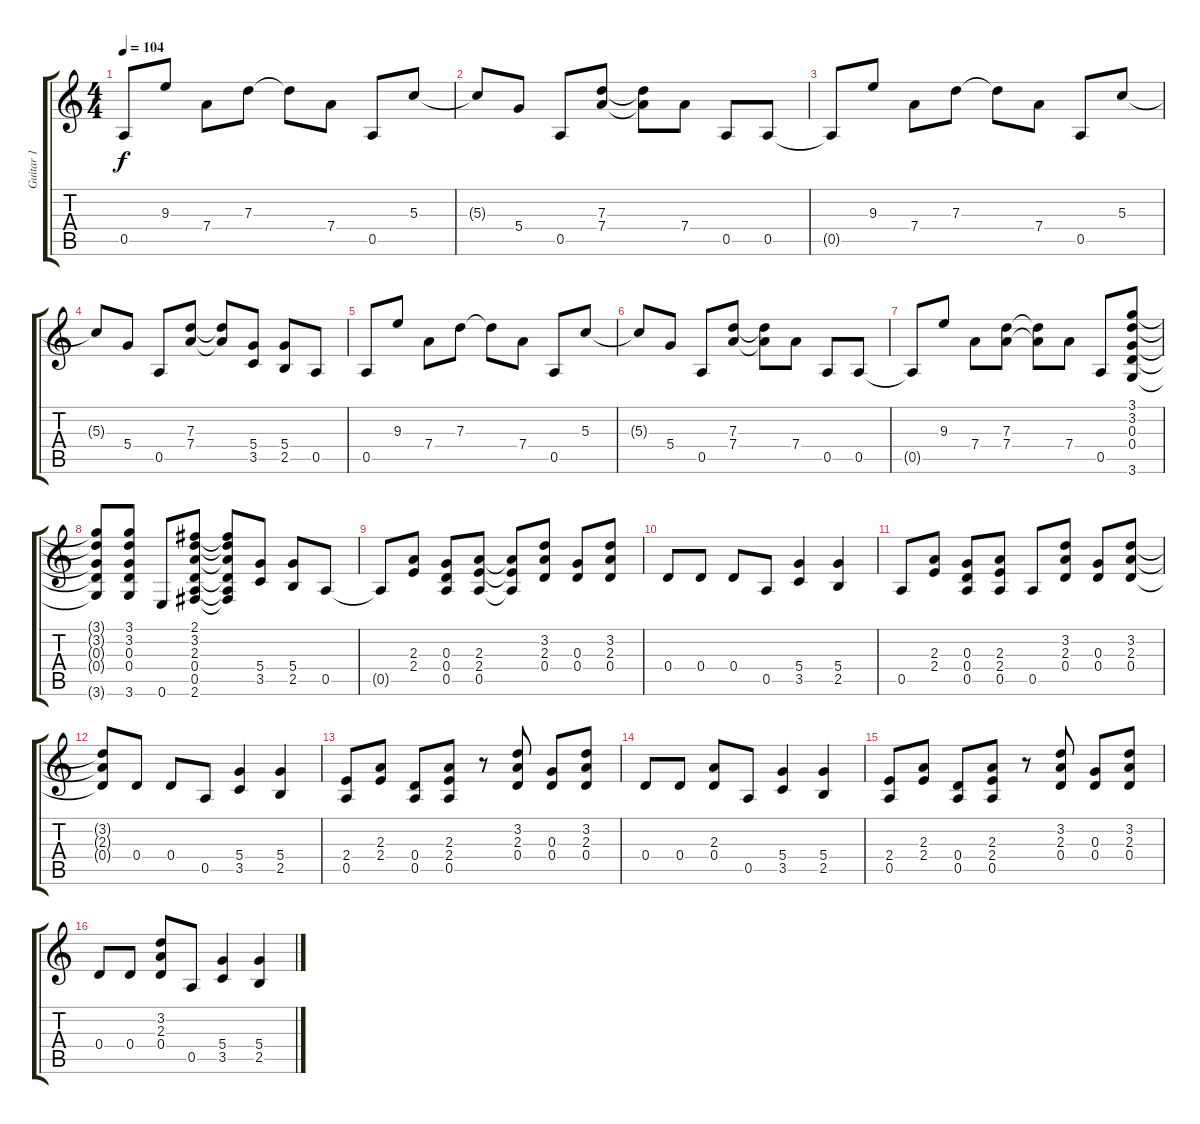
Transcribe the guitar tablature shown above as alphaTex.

\track ("Guitar 1" "Guitar 1") {instrument overdrivenguitar}
\staff {score tabs}
\tuning (E4 B3 G3 D3 A2 E2) {hide}
\ts (4 4)
\tempo 104
\clef g2
\ks c
0.5.8{dy f} 9.3.8 7.4.8 7.3.8 7.3{t}.8 7.4.8 0.5.8 5.3.8 |
5.3{t}.8 5.4.8 0.5.8 (7.3 7.4).8 (7.3{t} 7.4{t}).8 7.4.8 0.5.8 0.5.8 |
0.5{t}.8 9.3.8 7.4.8 7.3.8 7.3{t}.8 7.4.8 0.5.8 5.3.8 |
5.3{t}.8 5.4.8 0.5.8 (7.3 7.4).8 (7.3{t} 7.4{t}).8 (5.4 3.5).8 (5.4 2.5).8 0.5.8 |
0.5.8 9.3.8 7.4.8 7.3.8 7.3{t}.8 7.4.8 0.5.8 5.3.8 |
5.3{t}.8 5.4.8 0.5.8 (7.3 7.4).8 (7.3{t} 7.4{t}).8 7.4.8 0.5.8 0.5.8 |
0.5{t}.8 9.3.8 7.4.8 (7.3 7.4).8 (7.3{t} 7.4{t}).8 7.4.8 0.5.8 (3.1 3.2 0.3 0.4 3.6).8 |
(3.1{t} 3.2{t} 0.3{t} 0.4{t} 3.6{t}).8 (3.1 3.2 0.3 0.4 3.6).8 0.6.8 (2.1 3.2 2.3 0.4 0.5 2.6).8 (2.1{t} 3.2{t} 2.3{t} 0.4{t} 0.5{t} 2.6{t}).8 (5.4 3.5).8 (5.4 2.5).8 0.5.8 |
0.5{t}.8 (2.3 2.4).8 (0.3 0.4 0.5).8 (2.3 2.4 0.5).8 (2.3{t} 2.4{t} 0.5{t}).8 (3.2 2.3 0.4).8 (0.3 0.4).8 (3.2 2.3 0.4).8 |
0.4.8 0.4.8 0.4.8 0.5.8 (5.4 3.5).4 (5.4 2.5).4 |
0.5.8 (2.3 2.4).8 (0.3 0.4 0.5).8 (2.3 2.4 0.5).8 0.5.8 (3.2 2.3 0.4).8 (0.3 0.4).8 (3.2 2.3 0.4).8 |
(3.2{t} 2.3{t} 0.4{t}).8 0.4.8 0.4.8 0.5.8 (5.4 3.5).4 (5.4 2.5).4 |
(2.4 0.5).8 (2.3 2.4).8 (0.4 0.5).8 (2.3 2.4 0.5).8 r.8 (3.2 2.3 0.4).8 (0.3 0.4).8 (3.2 2.3 0.4).8 |
0.4.8 0.4.8 (2.3 0.4).8 0.5.8 (5.4 3.5).4 (5.4 2.5).4 |
(2.4 0.5).8 (2.3 2.4).8 (0.4 0.5).8 (2.3 2.4 0.5).8 r.8 (3.2 2.3 0.4).8 (0.3 0.4).8 (3.2 2.3 0.4).8 |
0.4.8 0.4.8 (3.2 2.3 0.4).8 0.5.8 (5.4 3.5).4 (5.4 2.5).4
